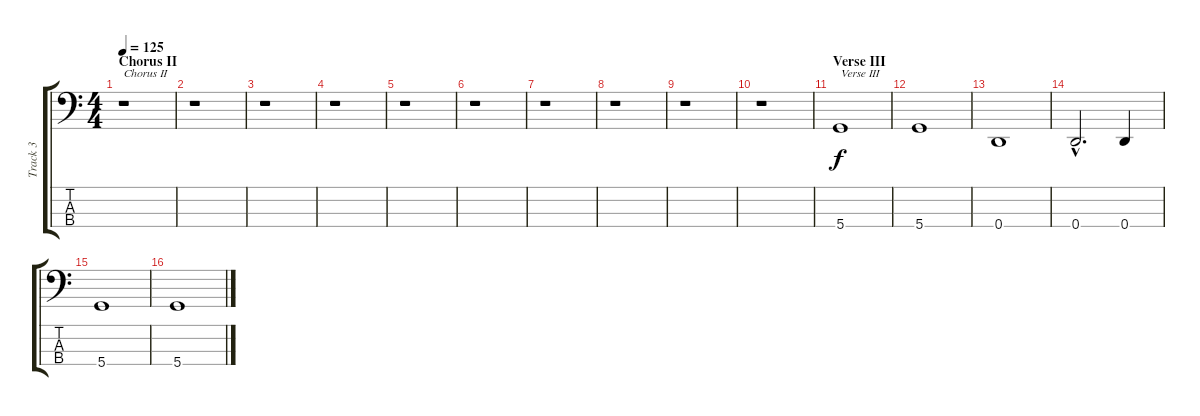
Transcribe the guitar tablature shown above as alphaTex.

\track ("Track 3" "Track 3") {instrument electricbasspick}
\staff {score tabs}
\tuning (F2 C2 G1 D1) {hide}
\ts (4 4)
\section ("" "Chorus II")
\tempo 125
\clef f4
\ks c
r.1{txt "Chorus II" dy f} |
r.1 |
r.1 |
r.1 |
r.1 |
r.1 |
r.1 |
r.1 |
r.1 |
r.1 |
\section ("" "Verse III")
5.4.1{txt "Verse III"} |
5.4.1 |
0.4.1 |
0.4{hac}.2{d} 0.4.4 |
5.4.1 |
5.4.1
